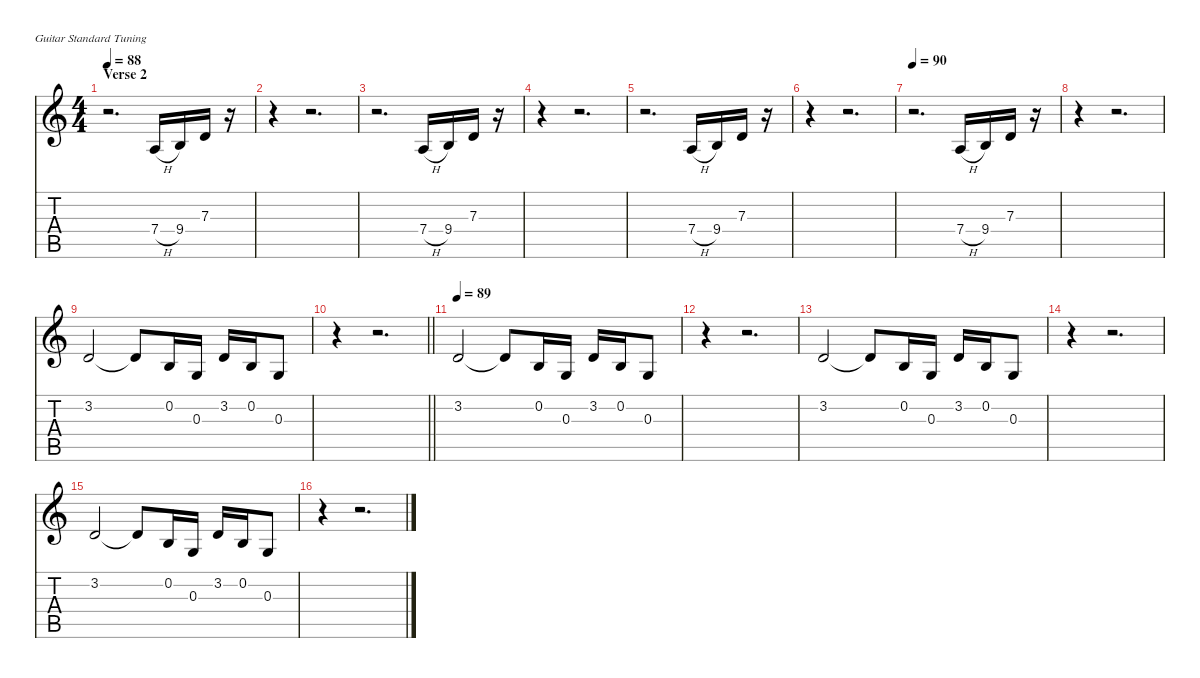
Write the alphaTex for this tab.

\defaultSystemsLayout 4
\hideDynamics
\bracketExtendMode nobrackets
\singleTrackTrackNamePolicy hidden
\multiTrackTrackNamePolicy hidden
\firstSystemTrackNameMode fullname
\firstSystemTrackNameOrientation horizontal
\otherSystemsTrackNameOrientation horizontal
\track ("Other sounds" "fl.") {defaultSystemsLayout 8 instrument ocarina}
\staff {score tabs}
\tuning (E4 B3 G3 D3 A2 E2)
\ts (4 4)
\section ("" "Verse 2")
\tempo 88
\clef g2
\ks c
r.2{d dy f beam Down} 7.4{h}.16{beam Up} 9.4.16{beam Up} 7.3.16{beam Up} r.16{beam Up} |
r.4{beam Down} r.2{d beam Down} |
r.2{d beam Down} 7.4{h}.16{beam Up} 9.4.16{beam Up} 7.3.16{beam Up} r.16{beam Up} |
r.4{beam Down} r.2{d beam Down} |
r.2{d beam Down} 7.4{h}.16{beam Up} 9.4.16{beam Up} 7.3.16{beam Up} r.16{beam Up} |
r.4{beam Down} r.2{d beam Down} |
\tempo 90
r.2{d beam Down} 7.4{h}.16{beam Up} 9.4.16{beam Up} 7.3.16{beam Up} r.16{beam Up} |
r.4{beam Down} r.2{d beam Down} |
3.2.2{beam Up} 3.2{t}.8{beam Up} 0.2.16{beam Up} 0.3.16{beam Up} 3.2.16{beam Up} 0.2.16{beam Up} 0.3.8{beam Up} |
\barLineRight lightlight
r.4{beam Down} r.2{d beam Down} |
\tempo 89
3.2.2{beam Up} 3.2{t}.8{beam Up} 0.2.16{beam Up} 0.3.16{beam Up} 3.2.16{beam Up} 0.2.16{beam Up} 0.3.8{beam Up} |
r.4{beam Down} r.2{d beam Down} |
3.2.2{beam Up} 3.2{t}.8{beam Up} 0.2.16{beam Up} 0.3.16{beam Up} 3.2.16{beam Up} 0.2.16{beam Up} 0.3.8{beam Up} |
r.4{beam Down} r.2{d beam Down} |
3.2.2{beam Up} 3.2{t}.8{beam Up} 0.2.16{beam Up} 0.3.16{beam Up} 3.2.16{beam Up} 0.2.16{beam Up} 0.3.8{beam Up} |
r.4{beam Down} r.2{d beam Down}
